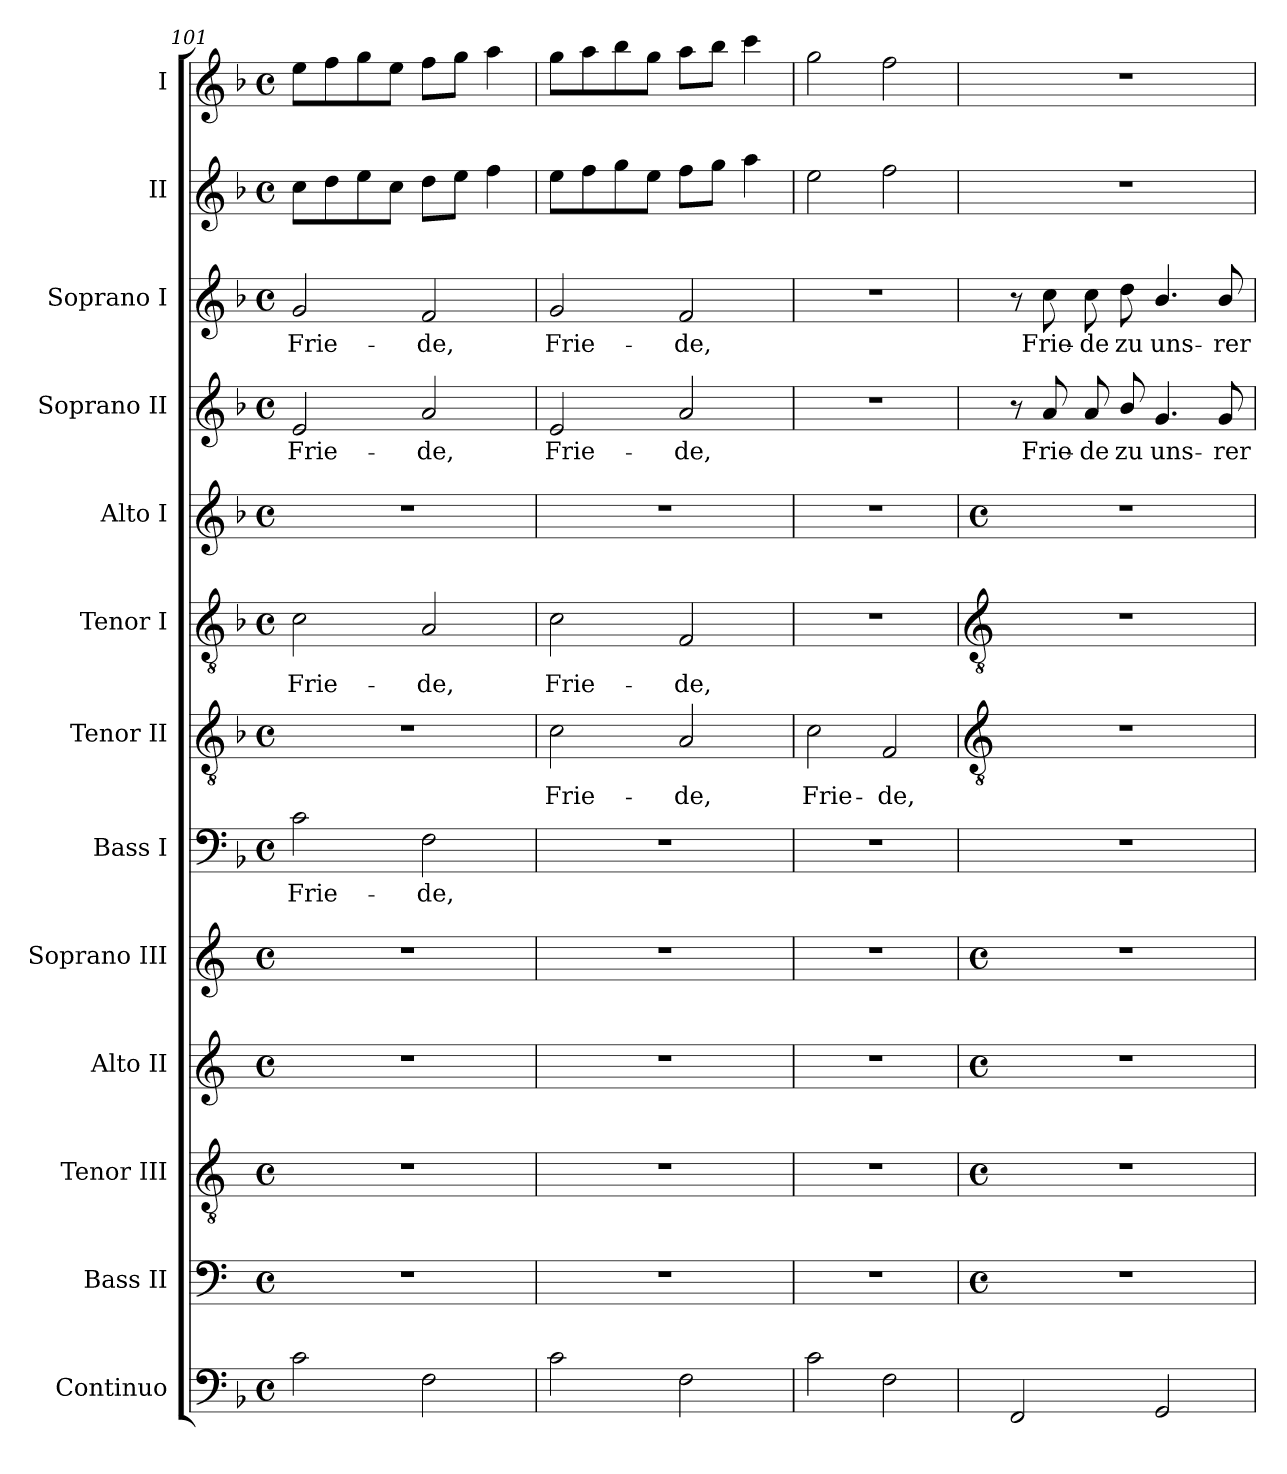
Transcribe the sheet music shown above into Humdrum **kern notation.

**kern	**kern	**kern	**kern	**kern	**kern	**text	**kern	**text	**kern	**text	**kern	**kern	**text	**kern	**text	**kern	**kern
*part13	*part12	*part11	*part10	*part9	*part8	*part8	*part7	*part7	*part6	*part6	*part5	*part4	*part4	*part3	*part3	*part2	*part1
*staff13	*staff12	*staff11	*staff10	*staff9	*staff8	*staff8	*staff7	*staff7	*staff6	*staff6	*staff5	*staff4	*staff4	*staff3	*staff3	*staff2	*staff1
*I"Continuo	*I"Bass II	*I"Tenor III	*I"Alto II	*I"Soprano III	*I"Bass I	*	*I"Tenor II	*	*I"Tenor I	*	*I"Alto I	*I"Soprano II	*	*I"Soprano I	*	*I"II	*I"I
*	*I'B	*I'T	*I'A	*I'S	*I'B I	*	*I'T II	*	*I'T I	*	*I'A I	*I'S II	*	*I'S I	*	*I'II	*I'I
*clefF4	*clefF4	*clefGv2	*clefG2	*clefG2	*clefF4	*	*clefGv2	*	*clefGv2	*	*clefG2	*clefG2	*	*clefG2	*	*clefG2	*clefG2
*	*ITrd4c7	*ITrd4c7	*ITrd4c7	*ITrd4c7	*	*	*	*	*	*	*	*	*	*	*	*	*
*k[b-]	*k[b-]	*k[b-]	*k[b-]	*k[b-]	*k[b-]	*	*k[b-]	*	*k[b-]	*	*k[b-]	*k[b-]	*	*k[b-]	*	*k[b-]	*k[b-]
*F:	*F:	*F:	*F:	*F:	*F:	*	*F:	*	*F:	*	*F:	*F:	*	*F:	*	*F:	*F:
*M4/4	*M4/4	*M4/4	*M4/4	*M4/4	*M4/4	*	*M4/4	*	*M4/4	*	*M4/4	*M4/4	*	*M4/4	*	*M4/4	*M4/4
*met(c)	*met(c)	*met(c)	*met(c)	*met(c)	*met(c)	*	*met(c)	*	*met(c)	*	*met(c)	*met(c)	*	*met(c)	*	*met(c)	*met(c)
=101	=101	=101	=101	=101	=101	=101	=101	=101	=101	=101	=101	=101	=101	=101	=101	=101	=101
!	!	!	!	!	!	!LO:LY:b	!	!	!	!LO:LY:b	!	!	!LO:LY:b	!	!LO:LY:b	!	!
2c	1r	1r	1r	1r	2c	Frie-	1r	.	2c	Frie-	1r	2e	Frie-	2g	Frie-	8ccL	8eeL
.	.	.	.	.	.	.	.	.	.	.	.	.	.	.	.	8dd	8ff
.	.	.	.	.	.	.	.	.	.	.	.	.	.	.	.	8ee	8gg
.	.	.	.	.	.	.	.	.	.	.	.	.	.	.	.	8ccJ	8eeJ
!	!	!	!	!	!	!LO:LY:b	!	!	!	!LO:LY:b	!	!	!LO:LY:b	!	!LO:LY:b	!	!
2F	.	.	.	.	2F	-de,	.	.	2A	-de,	.	2a	-de,	2f	-de,	8ddL	8ffL
.	.	.	.	.	.	.	.	.	.	.	.	.	.	.	.	8eeJ	8ggJ
.	.	.	.	.	.	.	.	.	.	.	.	.	.	.	.	4ff	4aa
=102	=102	=102	=102	=102	=102	=102	=102	=102	=102	=102	=102	=102	=102	=102	=102	=102	=102
!	!	!	!	!	!	!	!	!LO:LY:b	!	!LO:LY:b	!	!	!LO:LY:b	!	!LO:LY:b	!	!
2c	1r	1r	1r	1r	1r	.	2c	Frie-	2c	Frie-	1r	2e	Frie-	2g	Frie-	8eeL	8ggL
.	.	.	.	.	.	.	.	.	.	.	.	.	.	.	.	8ff	8aa
.	.	.	.	.	.	.	.	.	.	.	.	.	.	.	.	8gg	8bb-
.	.	.	.	.	.	.	.	.	.	.	.	.	.	.	.	8eeJ	8ggJ
!	!	!	!	!	!	!	!	!LO:LY:b	!	!LO:LY:b	!	!	!LO:LY:b	!	!LO:LY:b	!	!
2F	.	.	.	.	.	.	2A	-de,	2F	-de,	.	2a	-de,	2f	-de,	8ffL	8aaL
.	.	.	.	.	.	.	.	.	.	.	.	.	.	.	.	8ggJ	8bb-J
.	.	.	.	.	.	.	.	.	.	.	.	.	.	.	.	4aa	4ccc
=103	=103	=103	=103	=103	=103	=103	=103	=103	=103	=103	=103	=103	=103	=103	=103	=103	=103
!	!	!	!	!	!	!	!	!LO:LY:b	!	!	!	!	!	!	!	!	!
2c	1r	1r	1r	1r	1r	.	2c	Frie-	1r	.	1r	1r	.	1r	.	2ee	2gg
!	!	!	!	!	!	!	!	!LO:LY:b	!	!	!	!	!	!	!	!	!
2F	.	.	.	.	.	.	2F	-de,	.	.	.	.	.	.	.	2ff	2ff
!!LO:LB:g=z
=104	=104	=104	=104	=104	=104	=104	=104	=104	=104	=104	=104	=104	=104	=104	=104	=104	=104
*	*	*	*	*	*	*	*clefGv2	*	*clefGv2	*	*	*	*	*	*	*	*
*	*M4/4	*M4/4	*M4/4	*M4/4	*	*	*	*	*	*	*M4/4	*	*	*	*	*	*
*	*met(c)	*met(c)	*met(c)	*met(c)	*	*	*	*	*	*	*met(c)	*	*	*	*	*	*
2FF	1r	1r	1r	1r	1r	.	1r	.	1r	.	1r	8r	.	8r	.	1r	1r
!	!	!	!	!	!	!	!	!	!	!	!	!	!LO:LY:b	!	!LO:LY:b	!	!
.	.	.	.	.	.	.	.	.	.	.	.	8a	Frie-	8cc	Frie-	.	.
!	!	!	!	!	!	!	!	!	!	!	!	!	!LO:LY:b	!	!LO:LY:b	!	!
.	.	.	.	.	.	.	.	.	.	.	.	8a	-de	8cc	-de	.	.
!	!	!	!	!	!	!	!	!	!	!	!	!	!LO:LY:b	!	!LO:LY:b	!	!
.	.	.	.	.	.	.	.	.	.	.	.	8b-/	zu	8dd	zu	.	.
!	!	!	!	!	!	!	!	!	!	!	!	!	!LO:LY:b	!	!LO:LY:b	!	!
2GG	.	.	.	.	.	.	.	.	.	.	.	4.g	uns-	4.b-/	uns-	.	.
!	!	!	!	!	!	!	!	!	!	!	!	!	!LO:LY:b	!	!LO:LY:b	!	!
.	.	.	.	.	.	.	.	.	.	.	.	8g	-rer	8b-/	-rer	.	.
=	=	=	=	=	=	=	=	=	=	=	=	=	=	=	=	=	=
*-	*-	*-	*-	*-	*-	*-	*-	*-	*-	*-	*-	*-	*-	*-	*-	*-	*-
